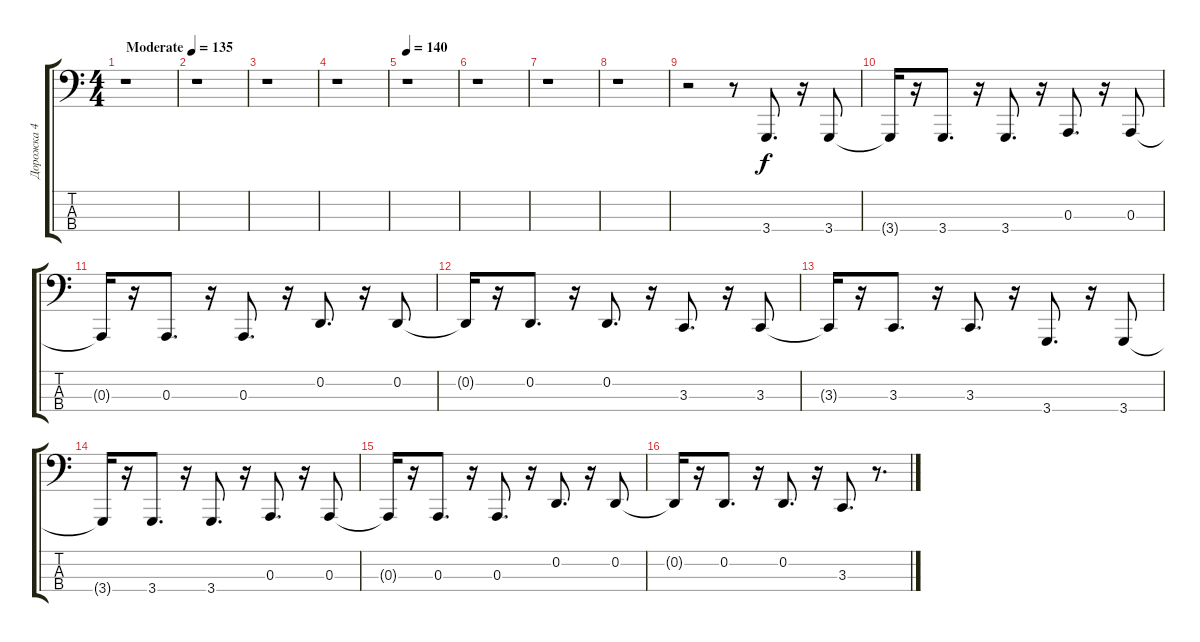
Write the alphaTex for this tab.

\track ("Дорожка 4" "Дорожка 4") {instrument synthbrass1}
\staff {score tabs}
\tuning (G2 D2 A1 E1) {hide}
\ts (4 4)
\tempo (135 "Moderate")
\clef f4
\ks c
r.1{dy f instrument synthbrass1} |
r.1 |
r.1 |
r.1 |
\tempo 140
r.1 |
r.1 |
r.1 |
r.1 |
r.2 r.8 3.4.8{d} r.16 3.4.8 |
3.4{t}.16 r.16 3.4.8{d} r.16 3.4.8{d} r.16 0.3.8{d} r.16 0.3.8 |
0.3{t}.16 r.16 0.3.8{d} r.16 0.3.8{d} r.16 0.2.8{d} r.16 0.2.8 |
0.2{t}.16 r.16 0.2.8{d} r.16 0.2.8{d} r.16 3.3.8{d} r.16 3.3.8 |
3.3{t}.16 r.16 3.3.8{d} r.16 3.3.8{d} r.16 3.4.8{d} r.16 3.4.8 |
3.4{t}.16 r.16 3.4.8{d} r.16 3.4.8{d} r.16 0.3.8{d} r.16 0.3.8 |
0.3{t}.16 r.16 0.3.8{d} r.16 0.3.8{d} r.16 0.2.8{d} r.16 0.2.8 |
0.2{t}.16 r.16 0.2.8{d} r.16 0.2.8{d} r.16 3.3.8{d} r.8{d}
